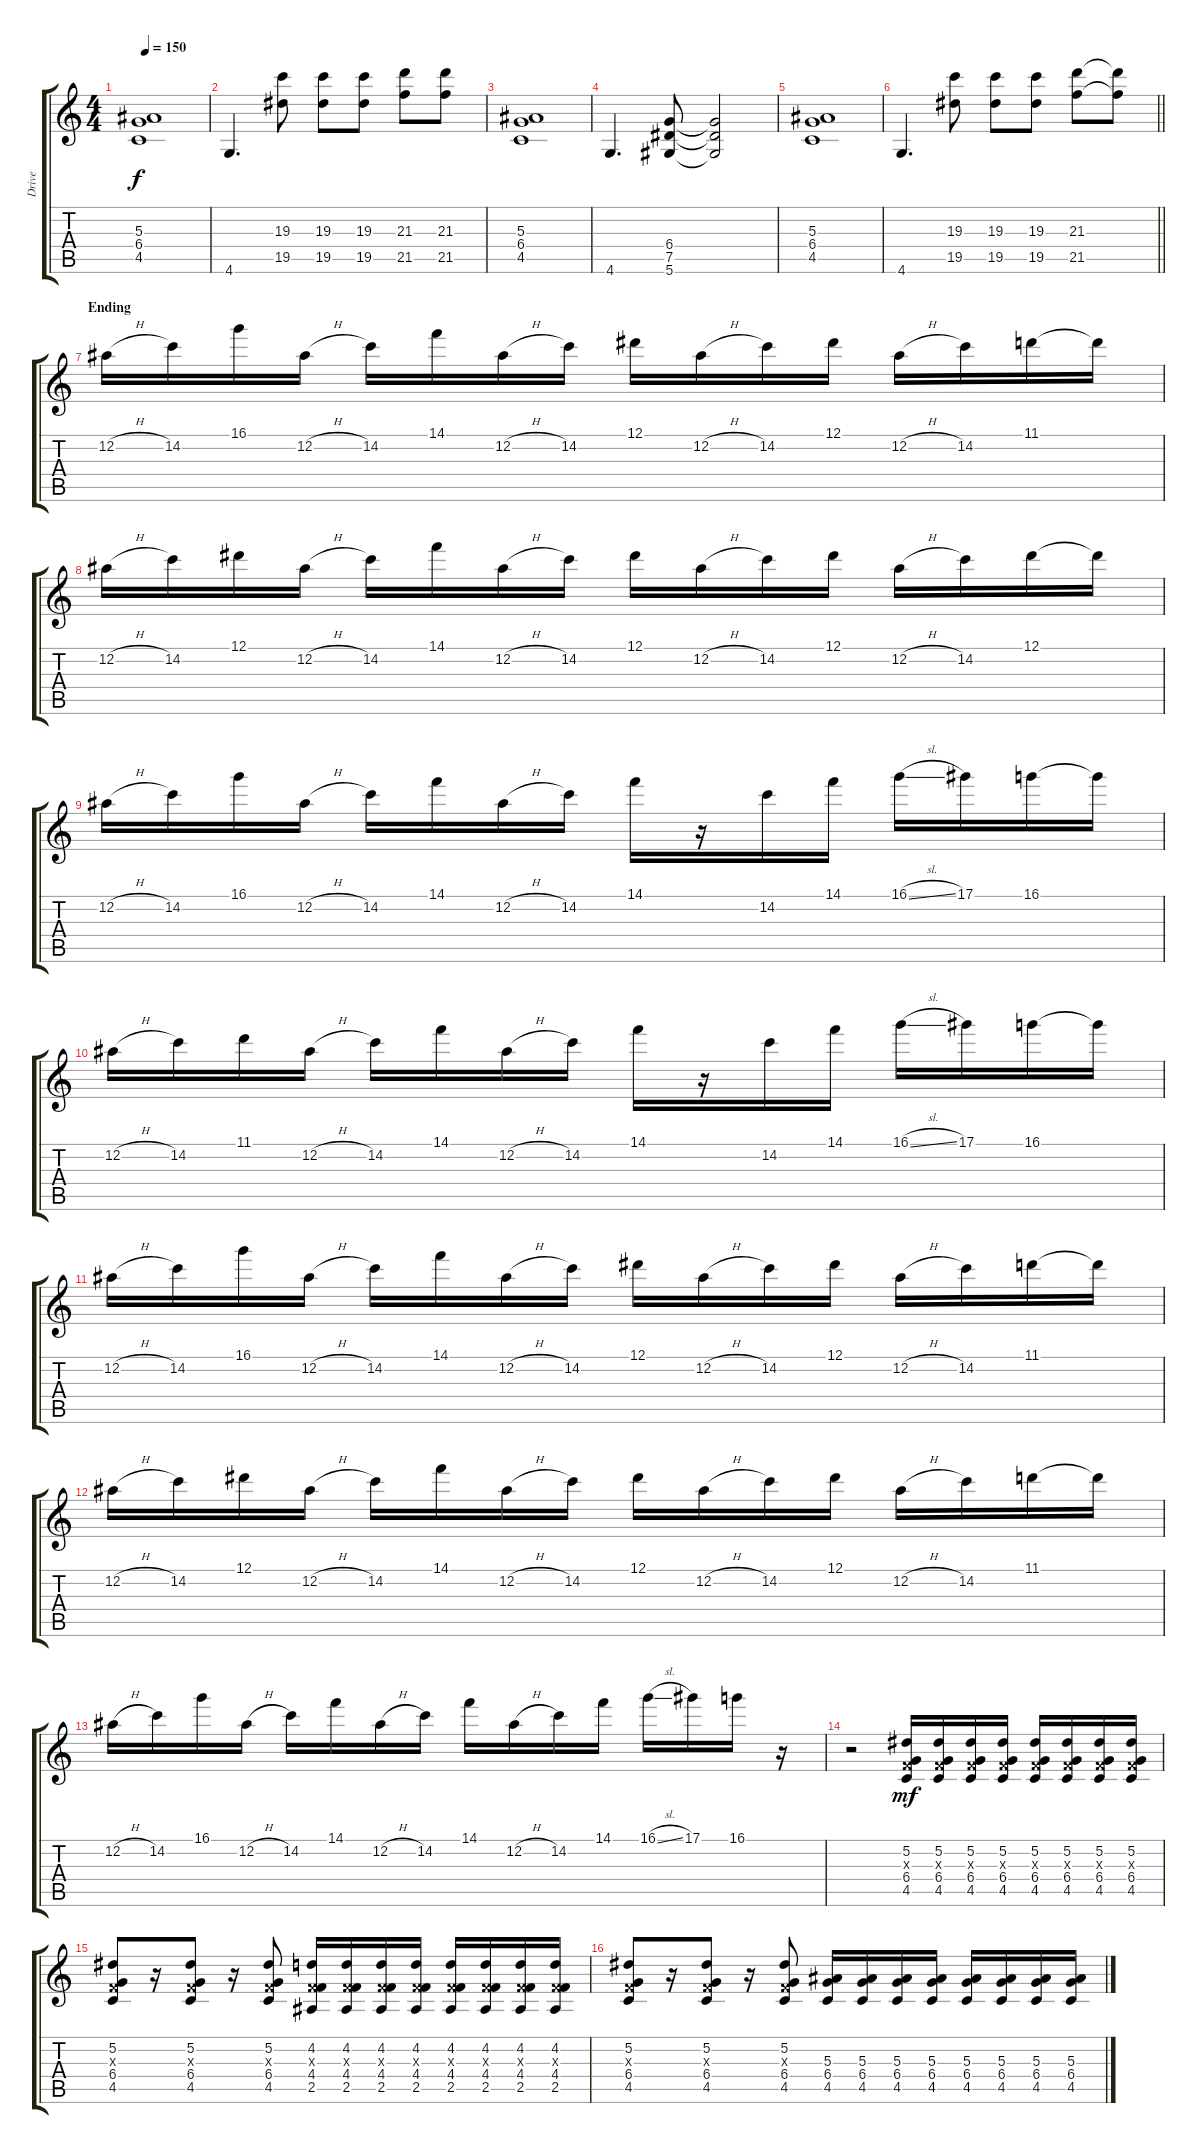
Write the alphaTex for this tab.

\track ("Drive" "Drive") {instrument overdrivenguitar}
\staff {score tabs}
\tuning (Eb4 Bb3 F3 Db3 Ab2 Eb2) {hide}
\ts (4 4)
\tempo 150
\clef g2
\ks c
(5.3 6.4 4.5).1{dy f} |
4.6.4{d} (19.3 19.5).8 (19.3 19.5).8 (19.3 19.5).8 (21.3 21.5).8 (21.3 21.5).8 |
(5.3 6.4 4.5).1 |
4.6.4{d} (6.4 7.5 5.6).8 (6.4{t} 7.5{t} 5.6{t}).2 |
(5.3 6.4 4.5).1 |
\barLineRight lightlight
4.6.4{d} (19.3 19.5).8 (19.3 19.5).8 (19.3 19.5).8 (21.3 21.5).8 (21.3{t} 21.5{t}).8 |
\section ("" "Ending")
12.2{h}.16 14.2.16 16.1.16 12.2{h}.16 14.2.16 14.1.16 12.2{h}.16 14.2.16 12.1.16 12.2{h}.16 14.2.16 12.1.16 12.2{h}.16 14.2.16 11.1.16 11.1{t}.16 |
12.2{h}.16 14.2.16 12.1.16 12.2{h}.16 14.2.16 14.1.16 12.2{h}.16 14.2.16 12.1.16 12.2{h}.16 14.2.16 12.1.16 12.2{h}.16 14.2.16 12.1.16 12.1{t}.16 |
12.2{h}.16 14.2.16 16.1.16 12.2{h}.16 14.2.16 14.1.16 12.2{h}.16 14.2.16 14.1.16 r.16 14.2.16 14.1.16 16.1{sl}.16 17.1.16 16.1.16 16.1{t}.16 |
12.2{h}.16 14.2.16 11.1.16 12.2{h}.16 14.2.16 14.1.16 12.2{h}.16 14.2.16 14.1.16 r.16 14.2.16 14.1.16 16.1{sl}.16 17.1.16 16.1.16 16.1{t}.16 |
12.2{h}.16 14.2.16 16.1.16 12.2{h}.16 14.2.16 14.1.16 12.2{h}.16 14.2.16 12.1.16 12.2{h}.16 14.2.16 12.1.16 12.2{h}.16 14.2.16 11.1.16 11.1{t}.16 |
12.2{h}.16 14.2.16 12.1.16 12.2{h}.16 14.2.16 14.1.16 12.2{h}.16 14.2.16 12.1.16 12.2{h}.16 14.2.16 12.1.16 12.2{h}.16 14.2.16 11.1.16 11.1{t}.16 |
12.2{h}.16 14.2.16 16.1.16 12.2{h}.16 14.2.16 14.1.16 12.2{h}.16 14.2.16 14.1.16 12.2{h}.16 14.2.16 14.1.16 16.1{sl}.16 17.1.16 16.1.16 r.16 |
r.2 (5.2 0.3{x} 6.4 4.5).16{dy mf} (5.2 0.3{x} 6.4 4.5).16 (5.2 0.3{x} 6.4 4.5).16 (5.2 0.3{x} 6.4 4.5).16 (5.2 0.3{x} 6.4 4.5).16 (5.2 0.3{x} 6.4 4.5).16 (5.2 0.3{x} 6.4 4.5).16 (5.2 0.3{x} 6.4 4.5).16 |
(5.2 0.3{x} 6.4 4.5).8 r.16 (5.2 0.3{x} 6.4 4.5).8 r.16 (5.2 0.3{x} 6.4 4.5).8 (4.2 0.3{x} 4.4 2.5).16 (4.2 0.3{x} 4.4 2.5).16 (4.2 0.3{x} 4.4 2.5).16 (4.2 0.3{x} 4.4 2.5).16 (4.2 0.3{x} 4.4 2.5).16 (4.2 0.3{x} 4.4 2.5).16 (4.2 0.3{x} 4.4 2.5).16 (4.2 0.3{x} 4.4 2.5).16 |
(5.2 0.3{x} 6.4 4.5).8 r.16 (5.2 0.3{x} 6.4 4.5).8 r.16 (5.2 0.3{x} 6.4 4.5).8 (5.3 6.4 4.5).16 (5.3 6.4 4.5).16 (5.3 6.4 4.5).16 (5.3 6.4 4.5).16 (5.3 6.4 4.5).16 (5.3 6.4 4.5).16 (5.3 6.4 4.5).16 (5.3 6.4 4.5).16
